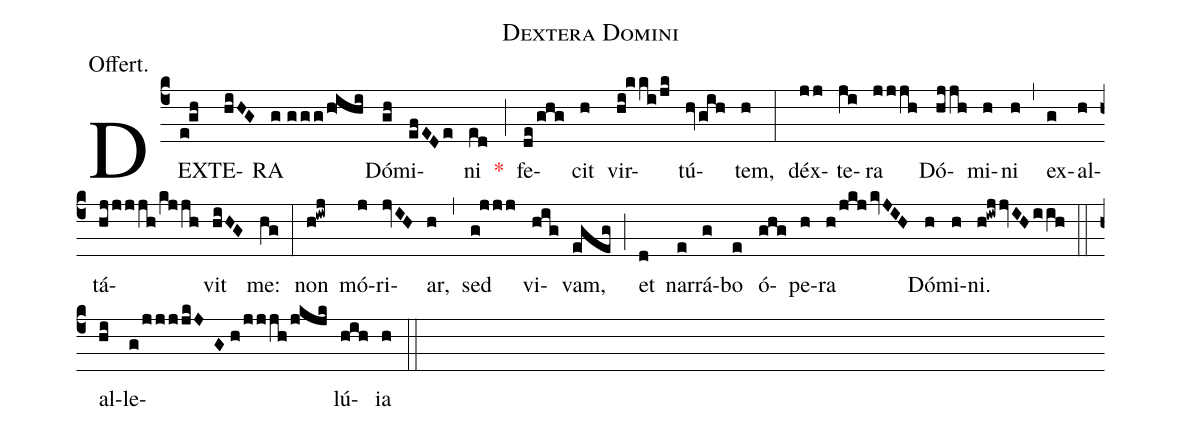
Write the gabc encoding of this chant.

name:Dextera Domini;
annotation:Offert.;
mode:II.;
office-part:Offertory;
%%
(c4) DEX(e!gh)TE(hiHG)RA(g//ggg/h!ihi) Dó(gh)mi(efEDe)ni(ed) <v>\red{*}</v>(;) fe(de/ghg)cit(h) vir(hi!kki/jk)tú(hvgih)tem,(h) (:) déx(jj)te(ji)ra(jjjh) Dó(hjjh)mi(h)ni(h) (,) ex(g)al(h)tá(hjjjjh/kjjh)vit(hiHG) me:(hg) (:) non(h!iwj) mó(j)ri(jvIH)ar,(h) (,) sed(g!jjj) vi(hig)vam,(egeg) (;) et(d) nar(e)rá(g)bo(e) ó(ghg)pe(h)ra(h/jkjkvJIH) Dó(h)mi(h)ni.(h!iwjjvIHiih) (::) al(hi)le(g/jjjjkJG//h/jjjh/jkjk)lú(hih)ia(h) (::)
